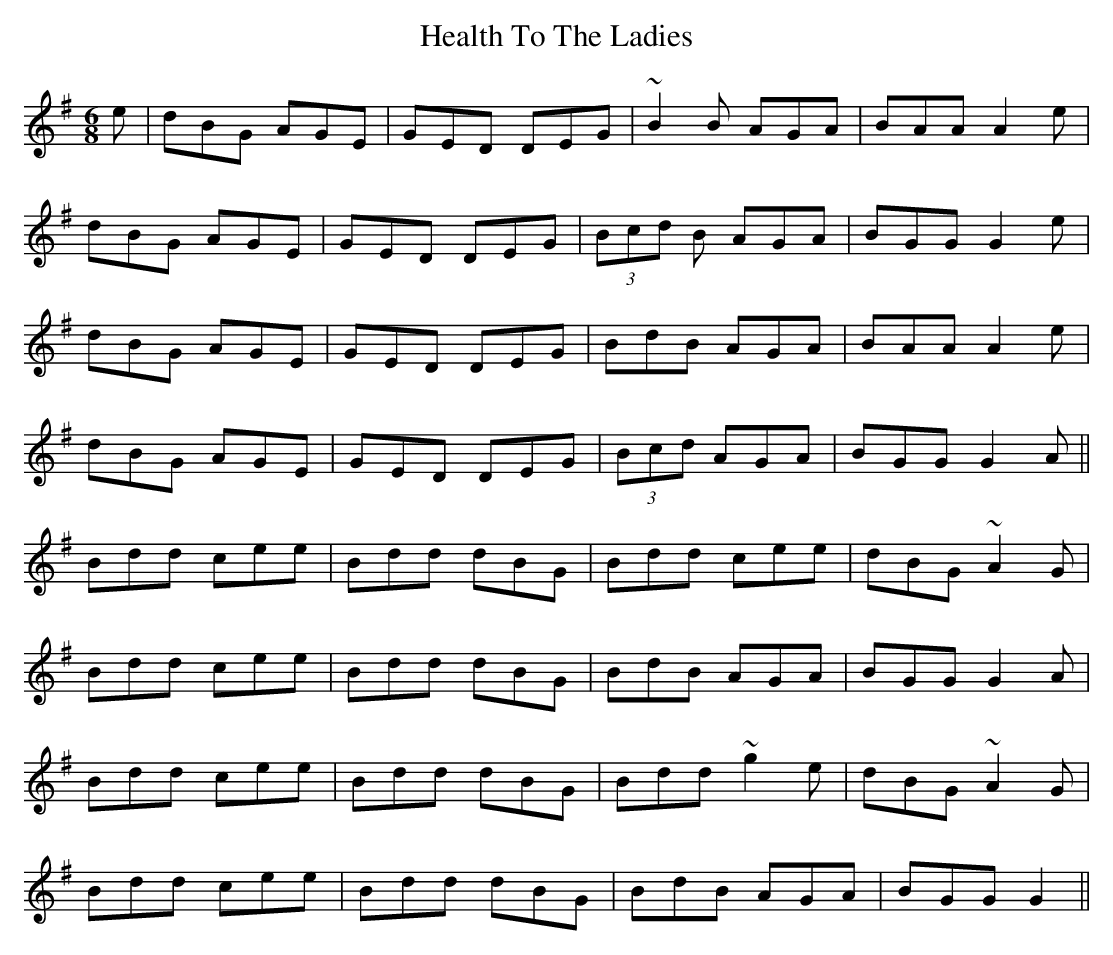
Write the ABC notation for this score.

X:1
T: Health To The Ladies
M: 6/8
L: 1/8
K: Gmaj
e|dBG AGE|GED DEG|~B2B AGA|BAA A2e|
dBG AGE|GED DEG| (3Bcd B AGA| BGG G2e|
dBG AGE|GED DEG|BdB AGA|BAA A2e|
dBG AGE|GED DEG|(3Bcd AGA|BGG G2A||
Bdd cee|Bdd dBG|Bdd cee|dBG ~A2G|
Bdd cee|Bdd dBG|BdB AGA|BGG G2A|
Bdd cee|Bdd dBG|Bdd ~g2e|dBG ~A2G|
Bdd cee|Bdd dBG|BdB AGA|BGG G2||
